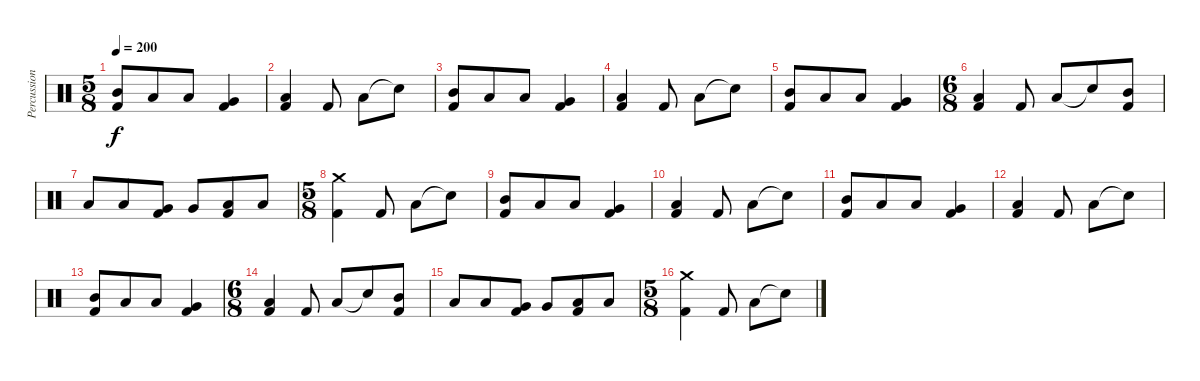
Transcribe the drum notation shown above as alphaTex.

\track ("Percussion" "Percussion") {instrument percussion}
\staff {score}
\articulation defaults
\ts (5 8)
\tempo 200
\clef neutral
\ks c
("Mid Tom (hit)" "Kick (hit) 2").8{dy f} "Low Tom (hit)".8 "Low Tom (hit)".8 ("Very Low Tom (hit)" "Kick (hit) 2").4 |
("Low Floor Tom (hit)" "Kick (hit) 2").4 "Kick (hit) 2".8 "Low Floor Tom (hit)".8 "Snare (hit)"{t}.8 |
("Mid Tom (hit)" "Kick (hit) 2").8 "Low Tom (hit)".8 "Low Tom (hit)".8 ("Very Low Tom (hit)" "Kick (hit) 2").4 |
("Low Floor Tom (hit)" "Kick (hit) 2").4 "Kick (hit) 2".8 "Low Floor Tom (hit)".8 "Snare (hit)"{t}.8 |
("Mid Tom (hit)" "Kick (hit) 2").8 "Low Tom (hit)".8 "Low Tom (hit)".8 ("Very Low Tom (hit)" "Kick (hit) 2").4 |
\ts (6 8)
("Low Floor Tom (hit)" "Kick (hit) 2").4 "Kick (hit) 2".8 "Low Floor Tom (hit)".8 "Snare (hit)"{t}.8 ("Mid Tom (hit)" "Kick (hit) 2").8 |
"Low Tom (hit)".8 "Low Tom (hit)".8 ("Very Low Tom (hit)" "Kick (hit) 2").8 "Very Low Tom (hit)".8 ("Low Tom (hit)" "Kick (hit) 2").8 "Low Floor Tom (hit)".8 |
\ts (5 8)
("Crash medium (hit)" "Kick (hit) 2").4 "Kick (hit) 2".8 "Low Floor Tom (hit)".8 "Snare (hit)"{t}.8 |
("Mid Tom (hit)" "Kick (hit) 2").8 "Low Tom (hit)".8 "Low Tom (hit)".8 ("Very Low Tom (hit)" "Kick (hit) 2").4 |
("Low Floor Tom (hit)" "Kick (hit) 2").4 "Kick (hit) 2".8 "Low Floor Tom (hit)".8 "Snare (hit)"{t}.8 |
("Mid Tom (hit)" "Kick (hit) 2").8 "Low Tom (hit)".8 "Low Tom (hit)".8 ("Very Low Tom (hit)" "Kick (hit) 2").4 |
("Low Floor Tom (hit)" "Kick (hit) 2").4 "Kick (hit) 2".8 "Low Floor Tom (hit)".8 "Snare (hit)"{t}.8 |
("Mid Tom (hit)" "Kick (hit) 2").8 "Low Tom (hit)".8 "Low Tom (hit)".8 ("Very Low Tom (hit)" "Kick (hit) 2").4 |
\ts (6 8)
("Low Floor Tom (hit)" "Kick (hit) 2").4 "Kick (hit) 2".8 "Low Floor Tom (hit)".8 "Snare (hit)"{t}.8 ("Mid Tom (hit)" "Kick (hit) 2").8 |
"Low Tom (hit)".8 "Low Tom (hit)".8 ("Very Low Tom (hit)" "Kick (hit) 2").8 "Very Low Tom (hit)".8 ("Low Tom (hit)" "Kick (hit) 2").8 "Low Floor Tom (hit)".8 |
\ts (5 8)
("Crash medium (hit)" "Kick (hit) 2").4 "Kick (hit) 2".8 "Low Floor Tom (hit)".8 "Snare (hit)"{t}.8
